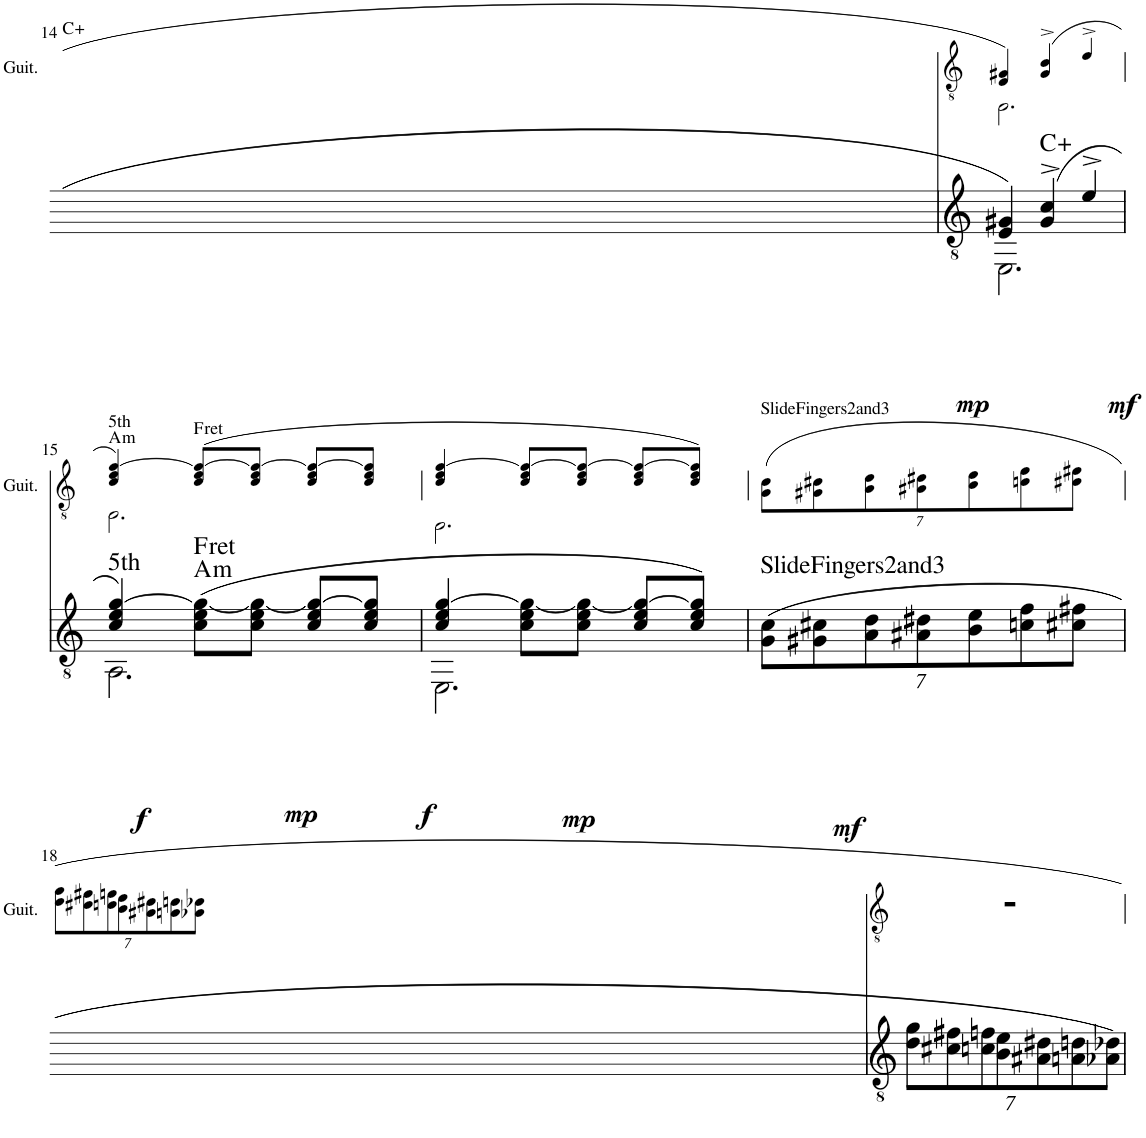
**kern	**dynam	**kern	**harte
*part2	*part2	*part1	*part1
*staff2	*staff2	*staff1	*
*I"Guitar	*	*I"Guitar	*
*	*	*I'Guit.	*
!!LO:PB:g=z
*clefGv2	*	*clefGv2	*
*k[]	*	*k[]	*
*M3/4	*	*M3/4	*
=14	=14	=14	=14
*^	*	*^	*
!	!	!LO:DY:b	!	!	!
4E/ 4G#X/	2.EE\	mp	4E/ 4G#X/	2.EE\	.
!	!	!LO:DY:b	!	!	!
(4G#/^ 4c/^	.	mf	(4G#/^ 4c/^	.	.
4e^/	.	.	4e^/	.	.
!!LO:LB:g=z	!!
=15	=15	=15	=15	=15	=15
!	!	!LO:DY:b	!	!	!LO:H:n=1:kt=m
!	!	!	!	!	!LO:H:n=2:kt=5th
4c/ 4e/ [4g/)	2.AA\	f	4c/ 4e/ [4g/)	2.AA\	A:min N
!	!	!LO:DY:b	!	!	!LO:H:kt=ret
(8c\ 8e\ 8g\_L	.	mp	(8c/ 8e/ 8g/_L	.	.
8c\ 8e\ 8g\_J	.	.	8c/ 8e/ 8g/_J	.	.
8c/ 8e/ 8g/_L	.	.	8c/ 8e/ 8g/_L	.	.
8c/ 8e/ 8g/]J	.	.	8c/ 8e/ 8g/]J	.	.
=16	=16	=16	=16	=16	=16
!	!	!LO:DY:b	!	!	!
4c/ 4e/ [4g/	2.EE\	f	4c/ 4e/ [4g/	2.EE\	.
!	!	!LO:DY:b	!	!	!
8c\ 8e\ 8g\_L	.	mp	8c/ 8e/ 8g/_L	.	.
8c\ 8e\ 8g\_J	.	.	8c/ 8e/ 8g/_J	.	.
8c/ 8e/ 8g/_L	.	.	8c/ 8e/ 8g/_L	.	.
!	!	!LO:DY:b	!	!	!
8c/ 8e/ 8g/]J)	.	mf	8c/ 8e/ 8g/]J)	.	.
*v	*v	*	*	*	*
*	*	*v	*v	*
=17	=17	=17	=17
*Xbrackettup	*	*Xbrackettup	*
!	!	!	!LO:H:kt=SlideFingers2and3
(28%3G\ 28%3c\L	.	(28%3G\ 28%3c\L	N
28%3G#X\ 28%3c#X\	.	28%3G#X\ 28%3c#X\	.
28%3A\ 28%3d\	.	28%3A\ 28%3d\	.
28%3A#X\ 28%3d#X\	.	28%3A#X\ 28%3d#X\	.
28%3B\ 28%3e\	.	28%3B\ 28%3e\	.
28%3cn\ 28%3f\	.	28%3cn\ 28%3f\	.
28%3c#X\ 28%3f#X\J	.	28%3c#X\ 28%3f#X\J	.
!!LO:LB:g=z
=18	=18	=18	=18
28%3d\ 28%3g\L	.	28%3d\ 28%3g\L	.
28%3c#X\ 28%3f#X\	.	28%3c#X\ 28%3f#X\	.
28%3cn\ 28%3fn\	.	28%3cn\ 28%3fn\	.
28%3B\ 28%3e\	.	28%3B\ 28%3e\	.
28%3A#X\ 28%3d#X\	.	28%3A#X\ 28%3d#X\	.
28%3An\ 28%3dn\	.	28%3An\ 28%3dn\	.
28%3A-X\ 28%3d-X\J)	.	28%3A-X\ 28%3d-X\J	.
1920%21601ryy	.	1920%20161ryy	.
.	.	2.r	.
=	=	=	=
*-	*-	*-	*-
